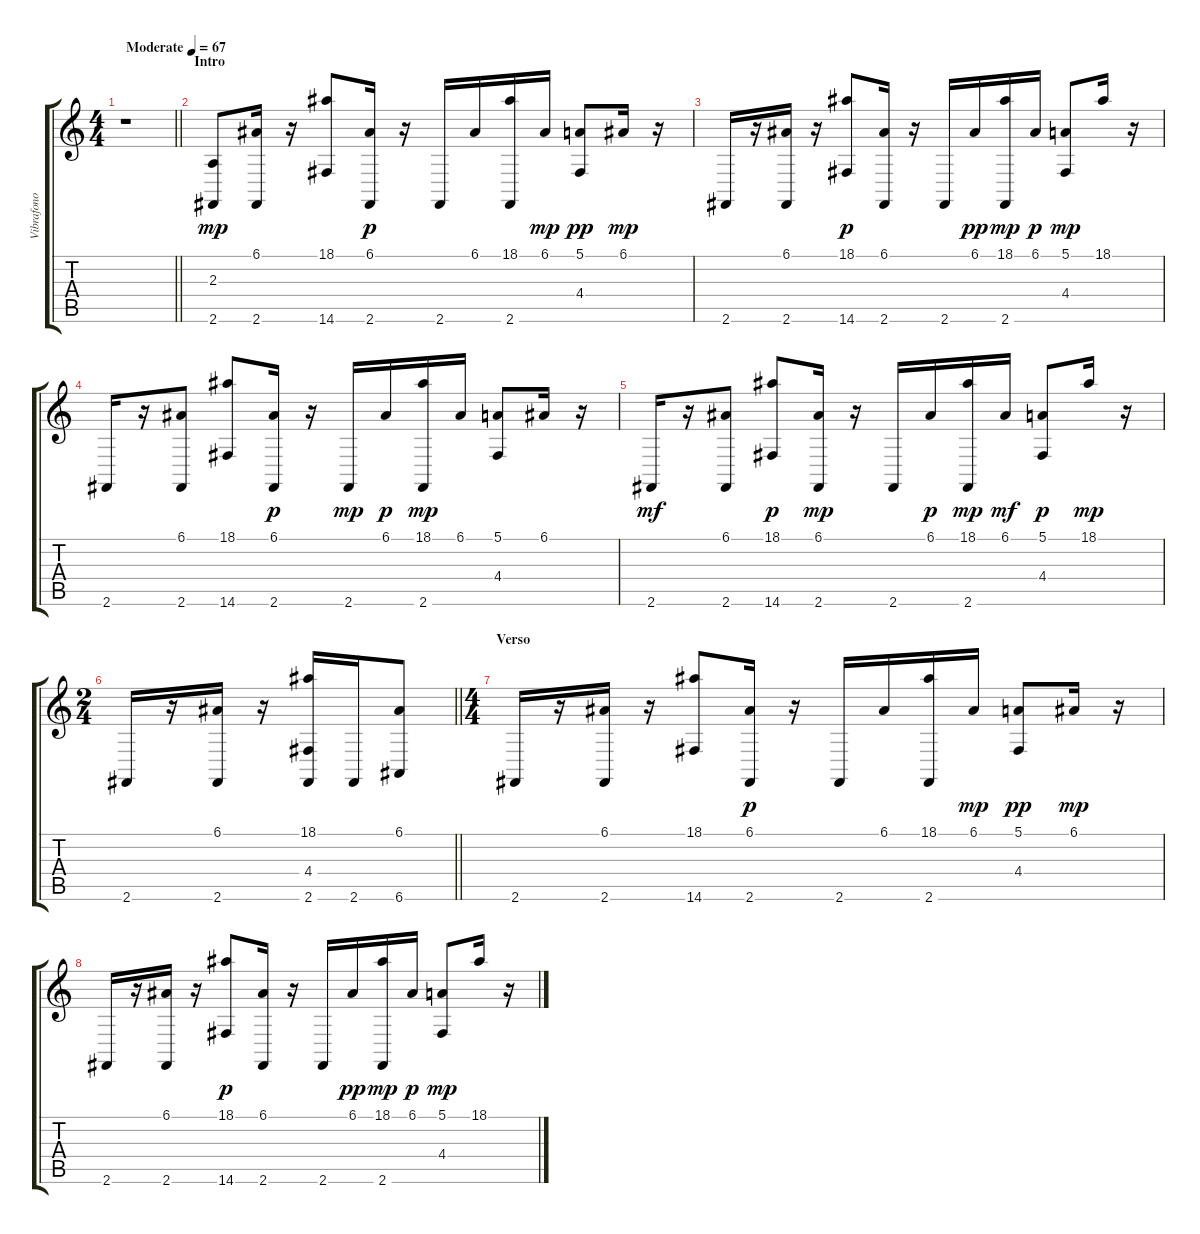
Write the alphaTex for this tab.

\track ("Vibrafono" "Vibrafono") {instrument vibraphone}
\staff {score tabs}
\tuning (E4 B3 G3 D3 A2 E2) {hide}
\ts (4 4)
\tempo (67 "Moderate")
\clef g2
\barLineRight lightlight
\ks c
r.1{dy mp instrument vibraphone} |
\section ("" "Intro")
(2.3 2.6).8 (6.1 2.6).16 r.16 (18.1 14.6).8 (6.1 2.6).16{dy p} r.16 2.6.16 6.1.16 (18.1 2.6).16 6.1.16{dy mp} (5.1 4.4).8{dy pp} 6.1.16{dy mp} r.16 |
2.6.16 r.16 (6.1 2.6).16 r.16 (18.1 14.6).8{dy p} (6.1 2.6).16 r.16 2.6.16 6.1.16{dy pp} (18.1 2.6).16{dy mp} 6.1.16{dy p} (5.1 4.4).8{dy mp} 18.1.16 r.16 |
2.6.16 r.16 (6.1 2.6).8 (18.1 14.6).8 (6.1 2.6).16{dy p} r.16 2.6.16{dy mp} 6.1.16{dy p} (18.1 2.6).16{dy mp} 6.1.16 (5.1 4.4).8 6.1.16 r.16 |
2.6.16{dy mf} r.16 (6.1 2.6).8 (18.1 14.6).8{dy p} (6.1 2.6).16{dy mp} r.16 2.6.16 6.1.16{dy p} (18.1 2.6).16{dy mp} 6.1.16{dy mf} (5.1 4.4).8{dy p} 18.1.16{dy mp} r.16 |
\ts (2 4)
\barLineRight lightlight
2.6.16 r.16 (6.1 2.6).16 r.16 (18.1 4.4 2.6).16 2.6.16 (6.1 6.6).8 |
\ts (4 4)
\section ("" "Verso")
2.6.16 r.16 (6.1 2.6).16 r.16 (18.1 14.6).8 (6.1 2.6).16{dy p} r.16 2.6.16 6.1.16 (18.1 2.6).16 6.1.16{dy mp} (5.1 4.4).8{dy pp} 6.1.16{dy mp} r.16 |
2.6.16 r.16 (6.1 2.6).16 r.16 (18.1 14.6).8{dy p} (6.1 2.6).16 r.16 2.6.16 6.1.16{dy pp} (18.1 2.6).16{dy mp} 6.1.16{dy p} (5.1 4.4).8{dy mp} 18.1.16 r.16
